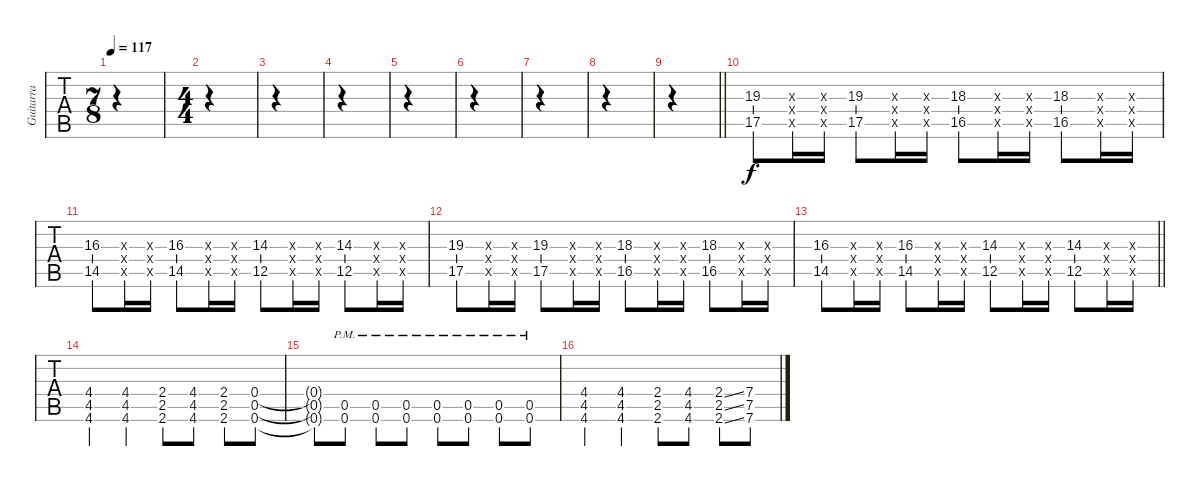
\track ("Guitarra" "Guitarra") {instrument distortionguitar}
\staff {tabs}
\tuning (D4 A3 F3 C3 G2 C2) {hide}
\ts (7 8)
\tempo 117
\clef g2
\ks c
|
\ts (4 4)
|
|
|
|
|
|
|
\barLineRight lightlight
|
(19.3 17.5).8 (0.3{x} 0.4{x} 0.5{x}).16 (0.3{x} 0.4{x} 0.5{x}).16 (19.3 17.5).8 (0.3{x} 0.4{x} 0.5{x}).16 (0.3{x} 0.4{x} 0.5{x}).16 (18.3 16.5).8 (0.3{x} 0.4{x} 0.5{x}).16 (0.3{x} 0.4{x} 0.5{x}).16 (18.3 16.5).8 (0.3{x} 0.4{x} 0.5{x}).16 (0.3{x} 0.4{x} 0.5{x}).16 |
(16.3 14.5).8 (0.3{x} 0.4{x} 0.5{x}).16 (0.3{x} 0.4{x} 0.5{x}).16 (16.3 14.5).8 (0.3{x} 0.4{x} 0.5{x}).16 (0.3{x} 0.4{x} 0.5{x}).16 (14.3 12.5).8 (0.3{x} 0.4{x} 0.5{x}).16 (0.3{x} 0.4{x} 0.5{x}).16 (14.3 12.5).8 (0.3{x} 0.4{x} 0.5{x}).16 (0.3{x} 0.4{x} 0.5{x}).16 |
(19.3 17.5).8 (0.3{x} 0.4{x} 0.5{x}).16 (0.3{x} 0.4{x} 0.5{x}).16 (19.3 17.5).8 (0.3{x} 0.4{x} 0.5{x}).16 (0.3{x} 0.4{x} 0.5{x}).16 (18.3 16.5).8 (0.3{x} 0.4{x} 0.5{x}).16 (0.3{x} 0.4{x} 0.5{x}).16 (18.3 16.5).8 (0.3{x} 0.4{x} 0.5{x}).16 (0.3{x} 0.4{x} 0.5{x}).16 |
\barLineRight lightlight
(16.3 14.5).8 (0.3{x} 0.4{x} 0.5{x}).16 (0.3{x} 0.4{x} 0.5{x}).16 (16.3 14.5).8 (0.3{x} 0.4{x} 0.5{x}).16 (0.3{x} 0.4{x} 0.5{x}).16 (14.3 12.5).8 (0.3{x} 0.4{x} 0.5{x}).16 (0.3{x} 0.4{x} 0.5{x}).16 (14.3 12.5).8 (0.3{x} 0.4{x} 0.5{x}).16 (0.3{x} 0.4{x} 0.5{x}).16 |
(4.4 4.5 4.6).4 (4.4 4.5 4.6).4 (2.4 2.5 2.6).8 (4.4 4.5 4.6).8 (2.4 2.5 2.6).8 (0.4 0.5 0.6).8 |
(0.4{t} 0.5{t} 0.6{t}).8 (0.5{pm st} 0.6{pm st}).8 (0.5{pm st} 0.6{pm st}).8 (0.5{pm st} 0.6{pm st}).8 (0.5{pm st} 0.6{pm st}).8 (0.5{pm st} 0.6{pm st}).8 (0.5{pm st} 0.6{pm st}).8 (0.5{pm st} 0.6{pm st}).8 |
(4.4 4.5 4.6).4 (4.4 4.5 4.6).4 (2.4 2.5 2.6).8 (4.4 4.5 4.6).8 (2.4{ss} 2.5{ss} 2.6{ss}).8 (7.4 7.5 7.6).8
